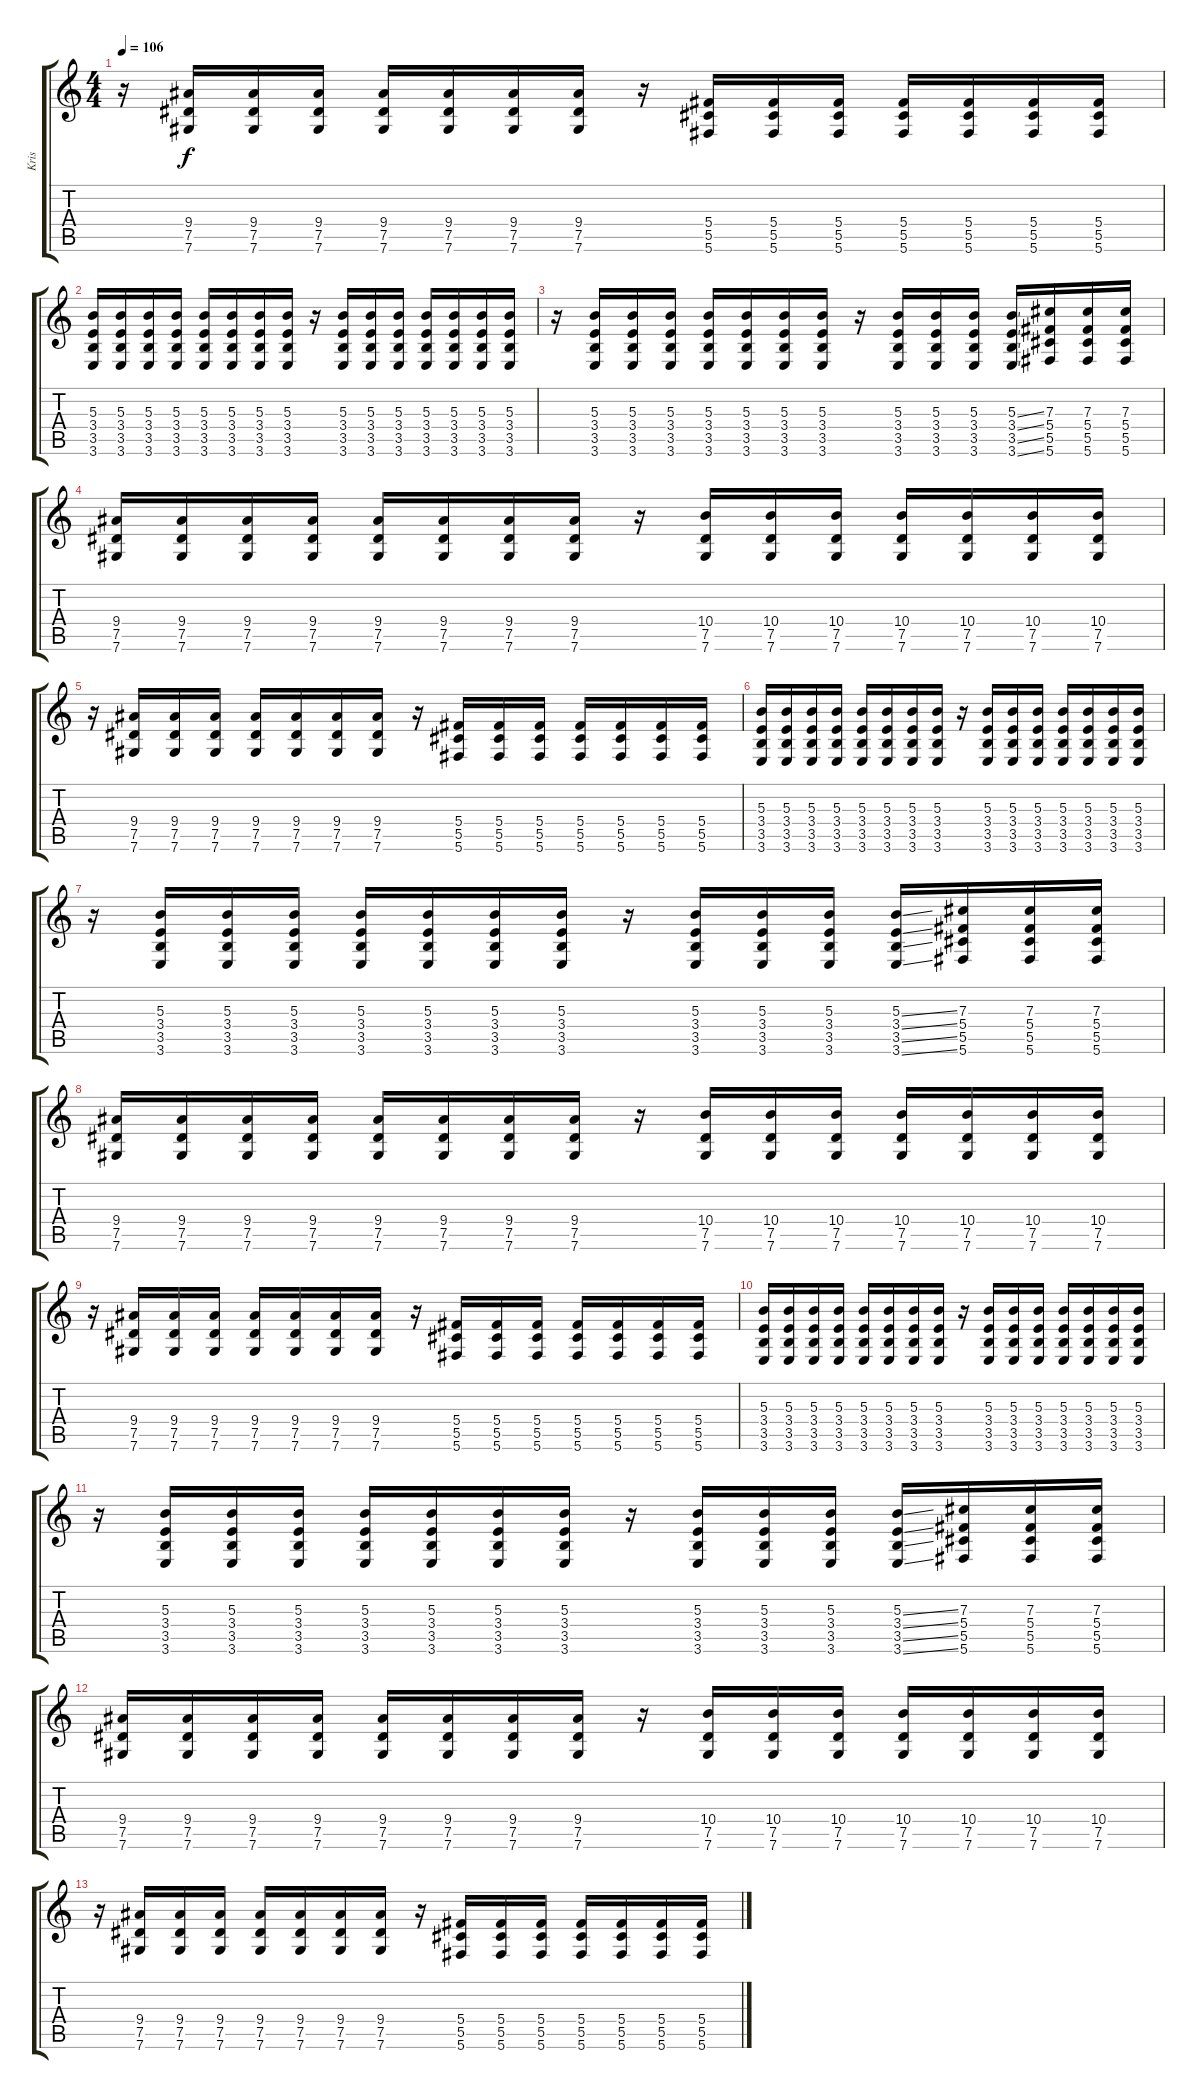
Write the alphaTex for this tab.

\track ("Kris" "Kris") {instrument distortionguitar}
\staff {score tabs}
\tuning (Eb4 Bb3 Gb3 Db3 Ab2 Db2) {hide}
\ts (4 4)
\tempo 106
\clef g2
\ks c
r.16{dy f} (9.4 7.5 7.6).16 (9.4 7.5 7.6).16 (9.4 7.5 7.6).16 (9.4 7.5 7.6).16 (9.4 7.5 7.6).16 (9.4 7.5 7.6).16 (9.4 7.5 7.6).16 r.16 (5.4 5.5 5.6).16 (5.4 5.5 5.6).16 (5.4 5.5 5.6).16 (5.4 5.5 5.6).16 (5.4 5.5 5.6).16 (5.4 5.5 5.6).16 (5.4 5.5 5.6).16 |
(5.3 3.4 3.5 3.6).16{instrument distortionguitar} (5.3 3.4 3.5 3.6).16 (5.3 3.4 3.5 3.6).16 (5.3 3.4 3.5 3.6).16 (5.3 3.4 3.5 3.6).16 (5.3 3.4 3.5 3.6).16 (5.3 3.4 3.5 3.6).16 (5.3 3.4 3.5 3.6).16 r.16 (5.3 3.4 3.5 3.6).16 (5.3 3.4 3.5 3.6).16 (5.3 3.4 3.5 3.6).16 (5.3 3.4 3.5 3.6).16 (5.3 3.4 3.5 3.6).16 (5.3 3.4 3.5 3.6).16 (5.3 3.4 3.5 3.6).16 |
r.16 (5.3 3.4 3.5 3.6).16 (5.3 3.4 3.5 3.6).16 (5.3 3.4 3.5 3.6).16 (5.3 3.4 3.5 3.6).16 (5.3 3.4 3.5 3.6).16 (5.3 3.4 3.5 3.6).16 (5.3 3.4 3.5 3.6).16 r.16 (5.3 3.4 3.5 3.6).16 (5.3 3.4 3.5 3.6).16 (5.3 3.4 3.5 3.6).16 (5.3{ss} 3.4{ss} 3.5{ss} 3.6{ss}).16 (7.3 5.4 5.5 5.6).16 (7.3 5.4 5.5 5.6).16 (7.3 5.4 5.5 5.6).16 |
(9.4 7.5 7.6).16 (9.4 7.5 7.6).16 (9.4 7.5 7.6).16 (9.4 7.5 7.6).16 (9.4 7.5 7.6).16 (9.4 7.5 7.6).16 (9.4 7.5 7.6).16 (9.4 7.5 7.6).16 r.16 (10.4 7.5 7.6).16 (10.4 7.5 7.6).16 (10.4 7.5 7.6).16 (10.4 7.5 7.6).16 (10.4 7.5 7.6).16 (10.4 7.5 7.6).16 (10.4 7.5 7.6).16 |
r.16 (9.4 7.5 7.6).16 (9.4 7.5 7.6).16 (9.4 7.5 7.6).16 (9.4 7.5 7.6).16 (9.4 7.5 7.6).16 (9.4 7.5 7.6).16 (9.4 7.5 7.6).16 r.16 (5.4 5.5 5.6).16 (5.4 5.5 5.6).16 (5.4 5.5 5.6).16 (5.4 5.5 5.6).16 (5.4 5.5 5.6).16 (5.4 5.5 5.6).16 (5.4 5.5 5.6).16 |
(5.3 3.4 3.5 3.6).16{instrument distortionguitar} (5.3 3.4 3.5 3.6).16 (5.3 3.4 3.5 3.6).16 (5.3 3.4 3.5 3.6).16 (5.3 3.4 3.5 3.6).16 (5.3 3.4 3.5 3.6).16 (5.3 3.4 3.5 3.6).16 (5.3 3.4 3.5 3.6).16 r.16 (5.3 3.4 3.5 3.6).16 (5.3 3.4 3.5 3.6).16 (5.3 3.4 3.5 3.6).16 (5.3 3.4 3.5 3.6).16 (5.3 3.4 3.5 3.6).16 (5.3 3.4 3.5 3.6).16 (5.3 3.4 3.5 3.6).16 |
r.16 (5.3 3.4 3.5 3.6).16 (5.3 3.4 3.5 3.6).16 (5.3 3.4 3.5 3.6).16 (5.3 3.4 3.5 3.6).16 (5.3 3.4 3.5 3.6).16 (5.3 3.4 3.5 3.6).16 (5.3 3.4 3.5 3.6).16 r.16 (5.3 3.4 3.5 3.6).16 (5.3 3.4 3.5 3.6).16 (5.3 3.4 3.5 3.6).16 (5.3{ss} 3.4{ss} 3.5{ss} 3.6{ss}).16 (7.3 5.4 5.5 5.6).16 (7.3 5.4 5.5 5.6).16 (7.3 5.4 5.5 5.6).16 |
(9.4 7.5 7.6).16 (9.4 7.5 7.6).16 (9.4 7.5 7.6).16 (9.4 7.5 7.6).16 (9.4 7.5 7.6).16 (9.4 7.5 7.6).16 (9.4 7.5 7.6).16 (9.4 7.5 7.6).16 r.16 (10.4 7.5 7.6).16 (10.4 7.5 7.6).16 (10.4 7.5 7.6).16 (10.4 7.5 7.6).16 (10.4 7.5 7.6).16 (10.4 7.5 7.6).16 (10.4 7.5 7.6).16 |
r.16 (9.4 7.5 7.6).16 (9.4 7.5 7.6).16 (9.4 7.5 7.6).16 (9.4 7.5 7.6).16 (9.4 7.5 7.6).16 (9.4 7.5 7.6).16 (9.4 7.5 7.6).16 r.16 (5.4 5.5 5.6).16 (5.4 5.5 5.6).16 (5.4 5.5 5.6).16 (5.4 5.5 5.6).16 (5.4 5.5 5.6).16 (5.4 5.5 5.6).16 (5.4 5.5 5.6).16 |
(5.3 3.4 3.5 3.6).16{instrument distortionguitar} (5.3 3.4 3.5 3.6).16 (5.3 3.4 3.5 3.6).16 (5.3 3.4 3.5 3.6).16 (5.3 3.4 3.5 3.6).16 (5.3 3.4 3.5 3.6).16 (5.3 3.4 3.5 3.6).16 (5.3 3.4 3.5 3.6).16 r.16 (5.3 3.4 3.5 3.6).16 (5.3 3.4 3.5 3.6).16 (5.3 3.4 3.5 3.6).16 (5.3 3.4 3.5 3.6).16 (5.3 3.4 3.5 3.6).16 (5.3 3.4 3.5 3.6).16 (5.3 3.4 3.5 3.6).16 |
r.16 (5.3 3.4 3.5 3.6).16 (5.3 3.4 3.5 3.6).16 (5.3 3.4 3.5 3.6).16 (5.3 3.4 3.5 3.6).16 (5.3 3.4 3.5 3.6).16 (5.3 3.4 3.5 3.6).16 (5.3 3.4 3.5 3.6).16 r.16 (5.3 3.4 3.5 3.6).16 (5.3 3.4 3.5 3.6).16 (5.3 3.4 3.5 3.6).16 (5.3{ss} 3.4{ss} 3.5{ss} 3.6{ss}).16 (7.3 5.4 5.5 5.6).16 (7.3 5.4 5.5 5.6).16 (7.3 5.4 5.5 5.6).16 |
(9.4 7.5 7.6).16 (9.4 7.5 7.6).16 (9.4 7.5 7.6).16 (9.4 7.5 7.6).16 (9.4 7.5 7.6).16 (9.4 7.5 7.6).16 (9.4 7.5 7.6).16 (9.4 7.5 7.6).16 r.16 (10.4 7.5 7.6).16 (10.4 7.5 7.6).16 (10.4 7.5 7.6).16 (10.4 7.5 7.6).16 (10.4 7.5 7.6).16 (10.4 7.5 7.6).16 (10.4 7.5 7.6).16 |
r.16 (9.4 7.5 7.6).16 (9.4 7.5 7.6).16 (9.4 7.5 7.6).16 (9.4 7.5 7.6).16 (9.4 7.5 7.6).16 (9.4 7.5 7.6).16 (9.4 7.5 7.6).16 r.16 (5.4 5.5 5.6).16 (5.4 5.5 5.6).16 (5.4 5.5 5.6).16 (5.4 5.5 5.6).16 (5.4 5.5 5.6).16 (5.4 5.5 5.6).16 (5.4 5.5 5.6).16
